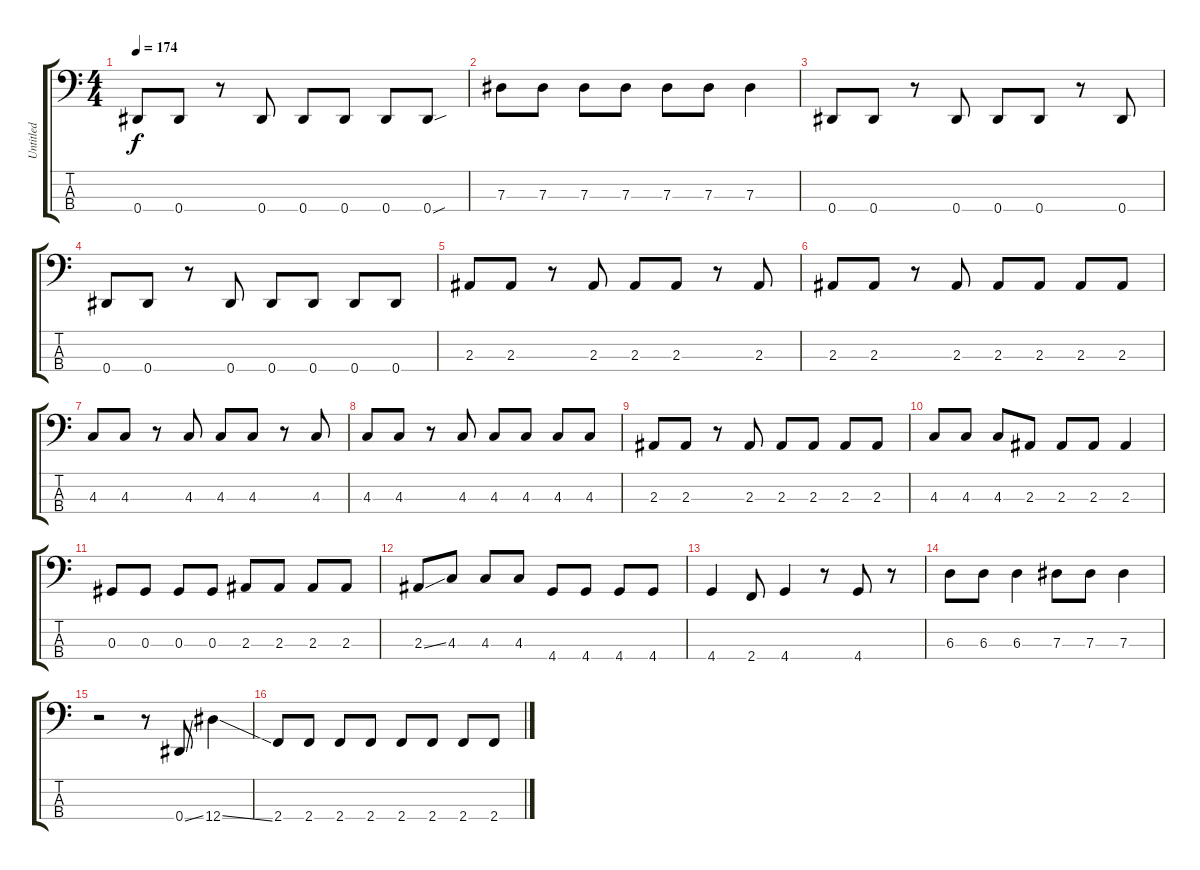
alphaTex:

\track ("Untitled" "Untitled") {instrument electricbassfinger}
\staff {score tabs}
\tuning (Gb2 Db2 Ab1 Eb1) {hide}
\ts (4 4)
\tempo 174
\clef f4
\ks c
0.4.8{dy f} 0.4.8 r.8 0.4.8 0.4.8 0.4.8 0.4.8 0.4{sou}.8 |
7.3.8 7.3.8 7.3.8 7.3.8 7.3.8 7.3.8 7.3.4 |
0.4.8 0.4.8 r.8 0.4.8 0.4.8 0.4.8 r.8 0.4.8 |
0.4.8 0.4.8 r.8 0.4.8 0.4.8 0.4.8 0.4.8 0.4.8 |
2.3.8 2.3.8 r.8 2.3.8 2.3.8 2.3.8 r.8 2.3.8 |
2.3.8 2.3.8 r.8 2.3.8 2.3.8 2.3.8 2.3.8 2.3.8 |
4.3.8 4.3.8 r.8 4.3.8 4.3.8 4.3.8 r.8 4.3.8 |
4.3.8 4.3.8 r.8 4.3.8 4.3.8 4.3.8 4.3.8 4.3.8 |
2.3.8 2.3.8 r.8 2.3.8 2.3.8 2.3.8 2.3.8 2.3.8 |
4.3.8 4.3.8 4.3.8 2.3.8 2.3.8 2.3.8 2.3.4 |
0.3.8 0.3.8 0.3.8 0.3.8 2.3.8 2.3.8 2.3.8 2.3.8 |
2.3{ss}.8 4.3.8 4.3.8 4.3.8 4.4.8 4.4.8 4.4.8 4.4.8 |
4.4.4 2.4.8 4.4.4 r.8 4.4.8 r.8 |
6.3.8 6.3.8 6.3.4 7.3.8 7.3.8 7.3.4 |
r.2 r.8 0.4{ss}.8 12.4{ss}.4 |
2.4.8 2.4.8 2.4.8 2.4.8 2.4.8 2.4.8 2.4.8 2.4.8
